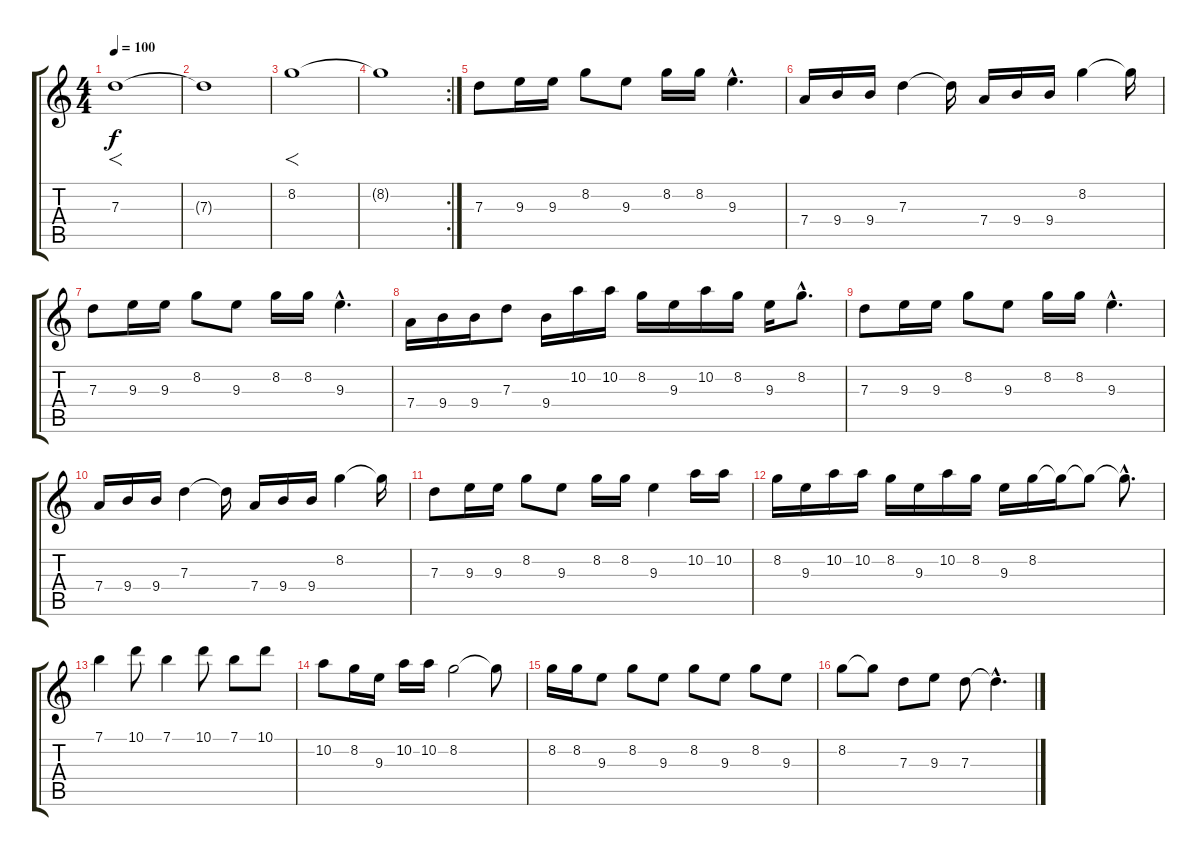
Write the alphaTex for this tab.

\track "" {instrument distortionguitar}
\staff {score tabs}
\tuning (E4 B3 G3 D3 A2 E2) {hide}
\ts (4 4)
\tempo 100
\clef g2
\ks c
7.3.1{f dy f instrument distortionguitar} |
7.3{t}.1 |
8.2.1{f} |
\rc 2
8.2{t}.1 |
7.3.8 9.3.16 9.3.16 8.2.8 9.3.8 8.2.16 8.2.16 9.3{hac}.4{d} |
7.4.16 9.4.16 9.4.16 7.3.4 7.3{t}.16 7.4.16 9.4.16 9.4.16 8.2.4 8.2{t}.16 |
7.3.8 9.3.16 9.3.16 8.2.8 9.3.8 8.2.16 8.2.16 9.3{hac}.4{d} |
7.4.16 9.4.16 9.4.16 7.3.8 9.4.16 10.2.16 10.2.16 8.2.16 9.3.16 10.2.16 8.2.16 9.3.16 8.2{hac}.8{d} |
7.3.8 9.3.16 9.3.16 8.2.8 9.3.8 8.2.16 8.2.16 9.3{hac}.4{d} |
7.4.16 9.4.16 9.4.16 7.3.4 7.3{t}.16 7.4.16 9.4.16 9.4.16 8.2.4 8.2{t}.16 |
7.3.8 9.3.16 9.3.16 8.2.8 9.3.8 8.2.16 8.2.16 9.3.4 10.2.16 10.2.16 |
8.2.16 9.3.16 10.2.16 10.2.16 8.2.16 9.3.16 10.2.16 8.2.16 9.3.16 8.2.16 8.2{t}.16 8.2{t}.8 8.2{hac t}.8{d} |
7.1.4 10.1.8 7.1.4 10.1.8 7.1.8 10.1.8 |
10.2.8 8.2.16 9.3.16 10.2.16 10.2.16 8.2.2 8.2{t}.8 |
8.2.16 8.2.16 9.3.8 8.2.8 9.3.8 8.2.8 9.3.8 8.2.8 9.3.8 |
8.2.8 8.2{t}.8 7.3.8 9.3.8 7.3.8 7.3{hac t}.4{d}
